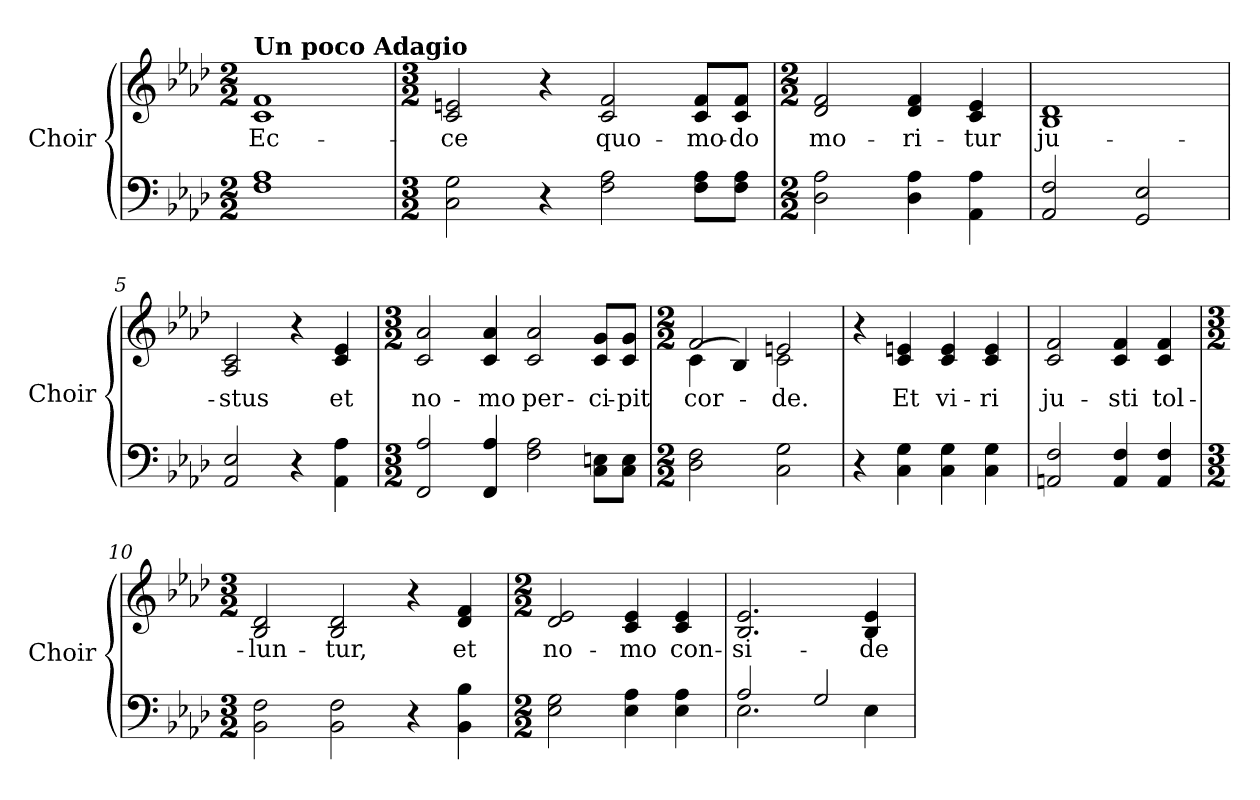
**kern	**kern	**text
*part1	*part1	*part1
*staff2	*staff1	*staff1
*I"Choir	*	*
*I'Choir	*	*
!!LO:PB:g=z
*clefF4	*clefG2	*
*k[b-e-a-d-]	*k[b-e-a-d-]	*
*A-:	*A-:	*
*M2/2	*M2/2	*
*MM60	*MM60	*
=1	=1	=1
!	!LO:TX:a:B:t=Un poco Adagio	!
!	!	!LO:LY:b:color=#000000
1Fi 1A-i	1ci 1fi	Ec-
=2	=2	=2
*M3/2	*M3/2	*
!	!	!LO:LY:b:color=#000000
2Ci\ 2Gi	2ci/ 2eni	-ce
4r	4r	.
!	!	!LO:LY:b:color=#000000
2Fi\ 2A-i	2ci/ 2fi	quo-
!	!	!LO:LY:b:color=#000000
8Fi\ 8A-iL	8ci/ 8fiL	-mo-
!	!	!LO:LY:b:color=#000000
8Fi\ 8A-iJ	8ci/ 8fiJ	-do
=3	=3	=3
*M2/2	*M2/2	*
!	!	!LO:LY:b:color=#000000
2D-i\ 2A-i	2d-i/ 2fi	mo-
!	!	!LO:LY:b:color=#000000
4D-i\ 4A-i	4d-i/ 4fi	-ri-
!	!	!LO:LY:b:color=#000000
4AA-i\ 4A-i	4ci/ 4e-i	-tur
=4	=4	=4
!	!	!LO:LY:b:color=#000000
2AA-i/ 2Fi	1B-i 1d-i	ju-
2GGi/ 2E-i	.	.
=5	=5	=5
!	!	!LO:LY:b:color=#000000
2AA-i/ 2E-i	2A-i/ 2ci	-stus
4r	4r	.
!	!	!LO:LY:b:color=#000000
4AA-i\ 4A-i	4ci/ 4e-i	et
=6	=6	=6
*M3/2	*M3/2	*
!	!	!LO:LY:b:color=#000000
2FFi/ 2A-i	2ci/ 2a-i	no-
!	!	!LO:LY:b:color=#000000
4FFi/ 4A-i	4ci/ 4a-i	-mo
!	!	!LO:LY:b:color=#000000
2Fi\ 2A-i	2ci/ 2a-i	per-
!	!	!LO:LY:b:color=#000000
8Ci\ 8EniL	8ci/ 8giL	-ci-
!	!	!LO:LY:b:color=#000000
8Ci\ 8EiJ	8ci/ 8giJ	-pit
!!LO:LB:g=z
=7	=7	=7
*M2/2	*M2/2	*
!	!	!LO:LY:b:color=#000000
*	*^	*
2D-i\ 2Fi	2fi/	(4ci\	cor-
.	.	4B-i/)	.
!	!	!	!LO:LY:b:color=#000000
2Ci\ 2Gi	2eni/	2ci\	-de.
*	*v	*v	*
=8	=8	=8
4r	4r	.
!	!	!LO:LY:b:color=#000000
4Ci\ 4Gi	4ci/ 4eni	Et
!	!	!LO:LY:b:color=#000000
4Ci\ 4Gi	4ci/ 4ei	vi-
!	!	!LO:LY:b:color=#000000
4Ci\ 4Gi	4ci/ 4ei	-ri
=9	=9	=9
!	!	!LO:LY:b:color=#000000
2AAni/ 2Fi	2ci/ 2fi	ju-
!	!	!LO:LY:b:color=#000000
4AAi/ 4Fi	4ci/ 4fi	-sti
!	!	!LO:LY:b:color=#000000
4AAi/ 4Fi	4ci/ 4fi	tol-
=10	=10	=10
*M3/2	*M3/2	*
!	!	!LO:LY:b:color=#000000
2BB-i\ 2Fi	2B-i/ 2d-i	-lun-
!	!	!LO:LY:b:color=#000000
2BB-i\ 2Fi	2B-i/ 2d-i	-tur,
4r	4r	.
!	!	!LO:LY:b:color=#000000
4BB-i\ 4B-i	4d-i/ 4fi	et
=11	=11	=11
*M2/2	*M2/2	*
!	!	!LO:LY:b:color=#000000
2E-i\ 2Gi	2d-i/ 2e-i	no-
!	!	!LO:LY:b:color=#000000
4E-i\ 4A-i	4ci/ 4e-i	-mo
!	!	!LO:LY:b:color=#000000
4E-i\ 4A-i	4ci/ 4e-i	con-
=12	=12	=12
*^	*	*
!	!	!	!LO:LY:b:color=#000000
2A-i/	2.E-i\	2.B-i/ 2.e-i	-si-
2Gi/	.	.	.
!	!	!	!LO:LY:b:color=#000000
.	4E-i\	4B-i/ 4e-i	-de-
*v	*v	*	*
=	=	=
*-	*-	*-
